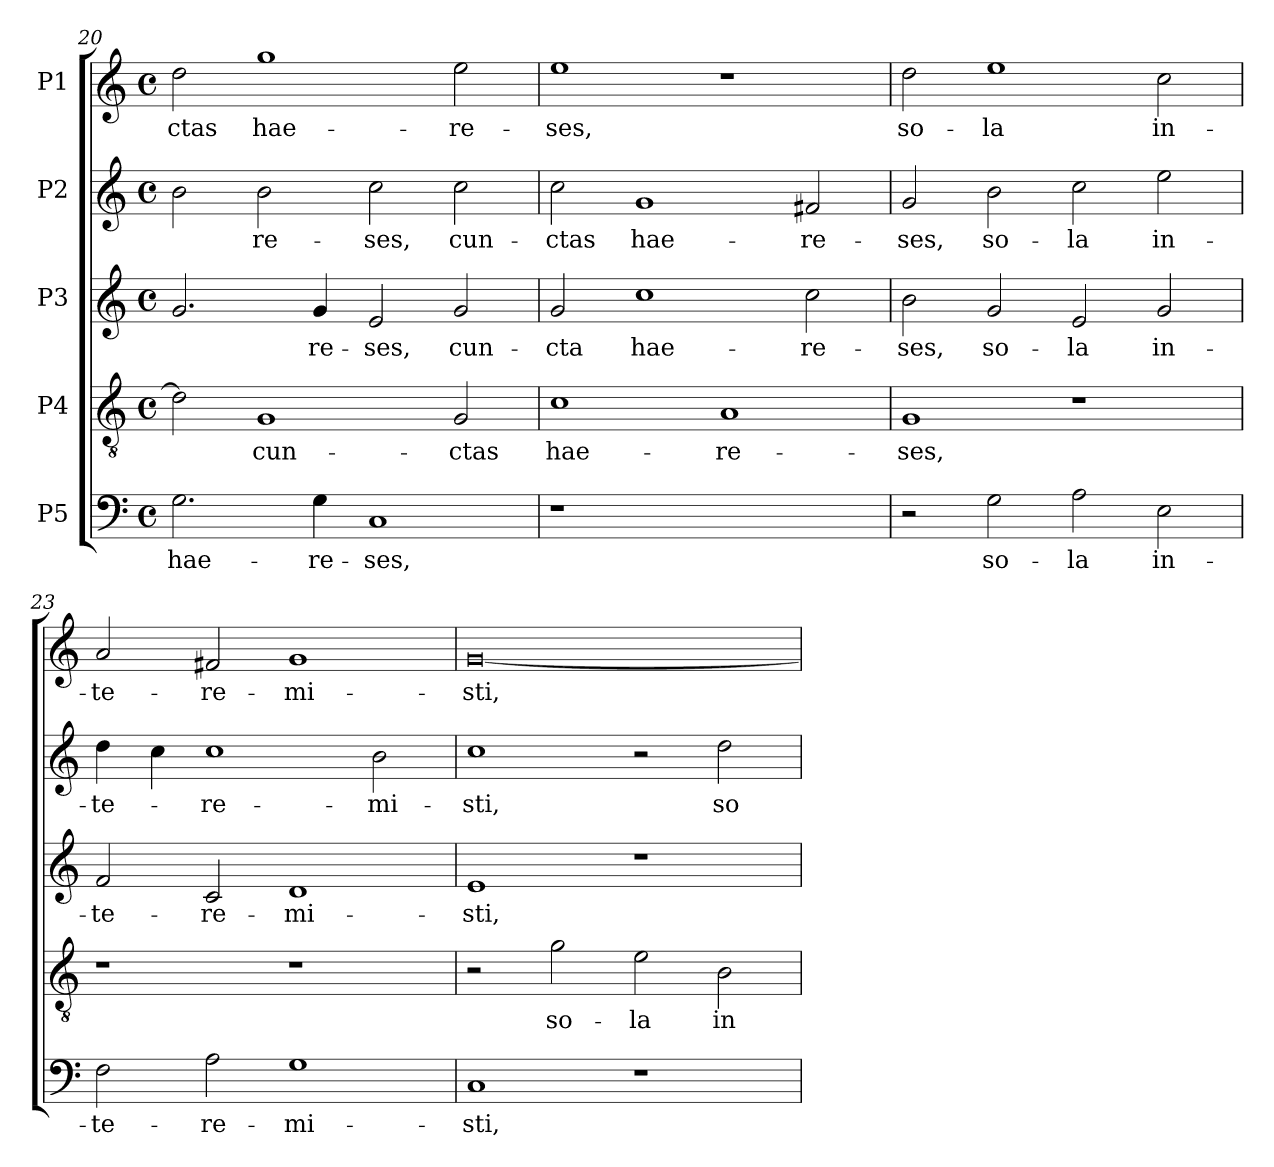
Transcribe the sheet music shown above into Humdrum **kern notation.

**kern	**text	**kern	**text	**kern	**text	**kern	**text	**kern	**text
*part5	*part5	*part4	*part4	*part3	*part3	*part2	*part2	*part1	*part1
*staff5	*staff5	*staff4	*staff4	*staff3	*staff3	*staff2	*staff2	*staff1	*staff1
*I"P5	*	*I"P4	*	*I"P3	*	*I"P2	*	*I"P1	*
*clefF4	*	*clefGv2	*	*clefG2	*	*clefG2	*	*clefG2	*
*	*	*ITrd7c12	*	*	*	*	*	*	*
*k[]	*	*k[]	*	*k[]	*	*k[]	*	*k[]	*
*C:	*	*C:	*	*C:	*	*C:	*	*C:	*
*M4/4	*	*M4/4	*	*M4/4	*	*M4/4	*	*M4/4	*
*met(c)	*	*met(c)	*	*met(c)	*	*met(c)	*	*met(c)	*
=20	=20	=20	=20	=20	=20	=20	=20	=20	=20
!	!LO:LY:b:color=#000000	!	!	!	!	!	!	!	!
!	!	!	!	!	!	!	!	!	!LO:LY:b:color=#000000
2.Gi\	hae-	2Di\]	.	2.gi/	.	2bi\	.	2ddi\	-ctas
!	!	!	!LO:LY:b:color=#000000	!	!	!	!	!	!
!	!	!	!	!	!	!	!LO:LY:b:color=#000000	!	!
!	!	!	!	!	!	!	!	!	!LO:LY:b:color=#000000
.	.	1GGi	cun-	.	.	2bi\	-re-	1ggi	hae-
!	!LO:LY:b:color=#000000	!	!	!	!	!	!	!	!
!	!	!	!	!	!LO:LY:b:color=#000000	!	!	!	!
4Gi\	-re-	.	.	4gi/	-re-	.	.	.	.
!	!LO:LY:b:color=#000000	!	!	!	!	!	!	!	!
!	!	!	!	!	!LO:LY:b:color=#000000	!	!	!	!
!	!	!	!	!	!	!	!LO:LY:b:color=#000000	!	!
1Ci	-ses,	.	.	2ei/	-ses,	2cci\	-ses,	.	.
!	!	!	!LO:LY:b:color=#000000	!	!	!	!	!	!
!	!	!	!	!	!LO:LY:b:color=#000000	!	!	!	!
!	!	!	!	!	!	!	!LO:LY:b:color=#000000	!	!
!	!	!	!	!	!	!	!	!	!LO:LY:b:color=#000000
.	.	2GGi/	-ctas	2gi/	cun-	2cci\	cun-	2eei\	-re-
=21	=21	=21	=21	=21	=21	=21	=21	=21	=21
!LO:N:vis=1	!	!	!	!	!	!	!	!	!
!	!	!	!LO:LY:b:color=#000000	!	!	!	!	!	!
!	!	!	!	!	!LO:LY:b:color=#000000	!	!	!	!
!	!	!	!	!	!	!	!LO:LY:b:color=#000000	!	!
!	!	!	!	!	!	!	!	!	!LO:LY:b:color=#000000
1r	.	1Ci	hae-	2gi/	-cta	2cci\	-ctas	1eei	-ses,
!	!	!	!	!	!LO:LY:b:color=#000000	!	!	!	!
!	!	!	!	!	!	!	!LO:LY:b:color=#000000	!	!
.	.	.	.	1cci	hae-	1gi	hae-	.	.
!	!	!	!LO:LY:b:color=#000000	!	!	!	!	!	!
1ryy	.	1AAi	-re-	.	.	.	.	1r	.
!	!	!	!	!	!LO:LY:b:color=#000000	!	!	!	!
!	!	!	!	!	!	!	!LO:LY:b:color=#000000	!	!
.	.	.	.	2cci\	-re-	2f#Xi/	-re-	.	.
=22	=22	=22	=22	=22	=22	=22	=22	=22	=22
!	!	!	!LO:LY:b:color=#000000	!	!	!	!	!	!
!	!	!	!	!	!LO:LY:b:color=#000000	!	!	!	!
!	!	!	!	!	!	!	!LO:LY:b:color=#000000	!	!
!	!	!	!	!	!	!	!	!	!LO:LY:b:color=#000000
2r	.	1GGi	-ses,	2bi\	-ses,	2gi/	-ses,	2ddi\	so-
!	!LO:LY:b:color=#000000	!	!	!	!	!	!	!	!
!	!	!	!	!	!LO:LY:b:color=#000000	!	!	!	!
!	!	!	!	!	!	!	!LO:LY:b:color=#000000	!	!
!	!	!	!	!	!	!	!	!	!LO:LY:b:color=#000000
2Gi\	so-	.	.	2gi/	so-	2bi\	so-	1eei	-la
!	!LO:LY:b:color=#000000	!	!	!	!	!	!	!	!
!	!	!	!	!	!LO:LY:b:color=#000000	!	!	!	!
!	!	!	!	!	!	!	!LO:LY:b:color=#000000	!	!
2Ai\	-la	1r	.	2ei/	-la	2cci\	-la	.	.
!	!LO:LY:b:color=#000000	!	!	!	!	!	!	!	!
!	!	!	!	!	!LO:LY:b:color=#000000	!	!	!	!
!	!	!	!	!	!	!	!LO:LY:b:color=#000000	!	!
!	!	!	!	!	!	!	!	!	!LO:LY:b:color=#000000
2Ei\	in-	.	.	2gi/	in-	2eei\	in-	2cci\	in-
=23	=23	=23	=23	=23	=23	=23	=23	=23	=23
!	!LO:LY:b:color=#000000	!	!	!	!	!	!	!	!
!	!	!	!	!	!LO:LY:b:color=#000000	!	!	!	!
!	!	!	!	!	!	!	!LO:LY:b:color=#000000	!	!
!	!	!	!	!	!	!	!	!	!LO:LY:b:color=#000000
2Fi\	-te-	1r	.	2fi/	-te-	4ddi\	-te-	2ai/	-te-
.	.	.	.	.	.	4cci\	.	.	.
!	!LO:LY:b:color=#000000	!	!	!	!	!	!	!	!
!	!	!	!	!	!LO:LY:b:color=#000000	!	!	!	!
!	!	!	!	!	!	!	!LO:LY:b:color=#000000	!	!
!	!	!	!	!	!	!	!	!	!LO:LY:b:color=#000000
2Ai\	-re-	.	.	2ci/	-re-	1cci	-re-	2f#Xi/	-re-
!	!LO:LY:b:color=#000000	!	!	!	!	!	!	!	!
!	!	!	!	!	!LO:LY:b:color=#000000	!	!	!	!
!	!	!	!	!	!	!	!	!	!LO:LY:b:color=#000000
1Gi	-mi-	1r	.	1di	-mi-	.	.	1gi	-mi-
!	!	!	!	!	!	!	!LO:LY:b:color=#000000	!	!
.	.	.	.	.	.	2bi\	-mi-	.	.
!!LO:PB:g=z
=24	=24	=24	=24	=24	=24	=24	=24	=24	=24
!	!LO:LY:b:color=#000000	!	!	!	!	!	!	!	!
!	!	!	!	!	!LO:LY:b:color=#000000	!	!	!	!
!	!	!	!	!	!	!	!LO:LY:b:color=#000000	!	!
!	!	!	!	!	!	!	!	!	!LO:LY:b:color=#000000
1Ci	-sti,	2r	.	1ei	-sti,	1cci	-sti,	[<0gi	-sti,
!	!	!	!LO:LY:b:color=#000000	!	!	!	!	!	!
.	.	2Gi\	so-	.	.	.	.	.	.
!	!	!	!LO:LY:b:color=#000000	!	!	!	!	!	!
1r	.	2Ei\	-la	1r	.	2r	.	.	.
!	!	!	!LO:LY:b:color=#000000	!	!	!	!	!	!
!	!	!	!	!	!	!	!LO:LY:b:color=#000000	!	!
.	.	2BBi\	in-	.	.	2ddi\	so-	.	.
=	=	=	=	=	=	=	=	=	=
*-	*-	*-	*-	*-	*-	*-	*-	*-	*-
